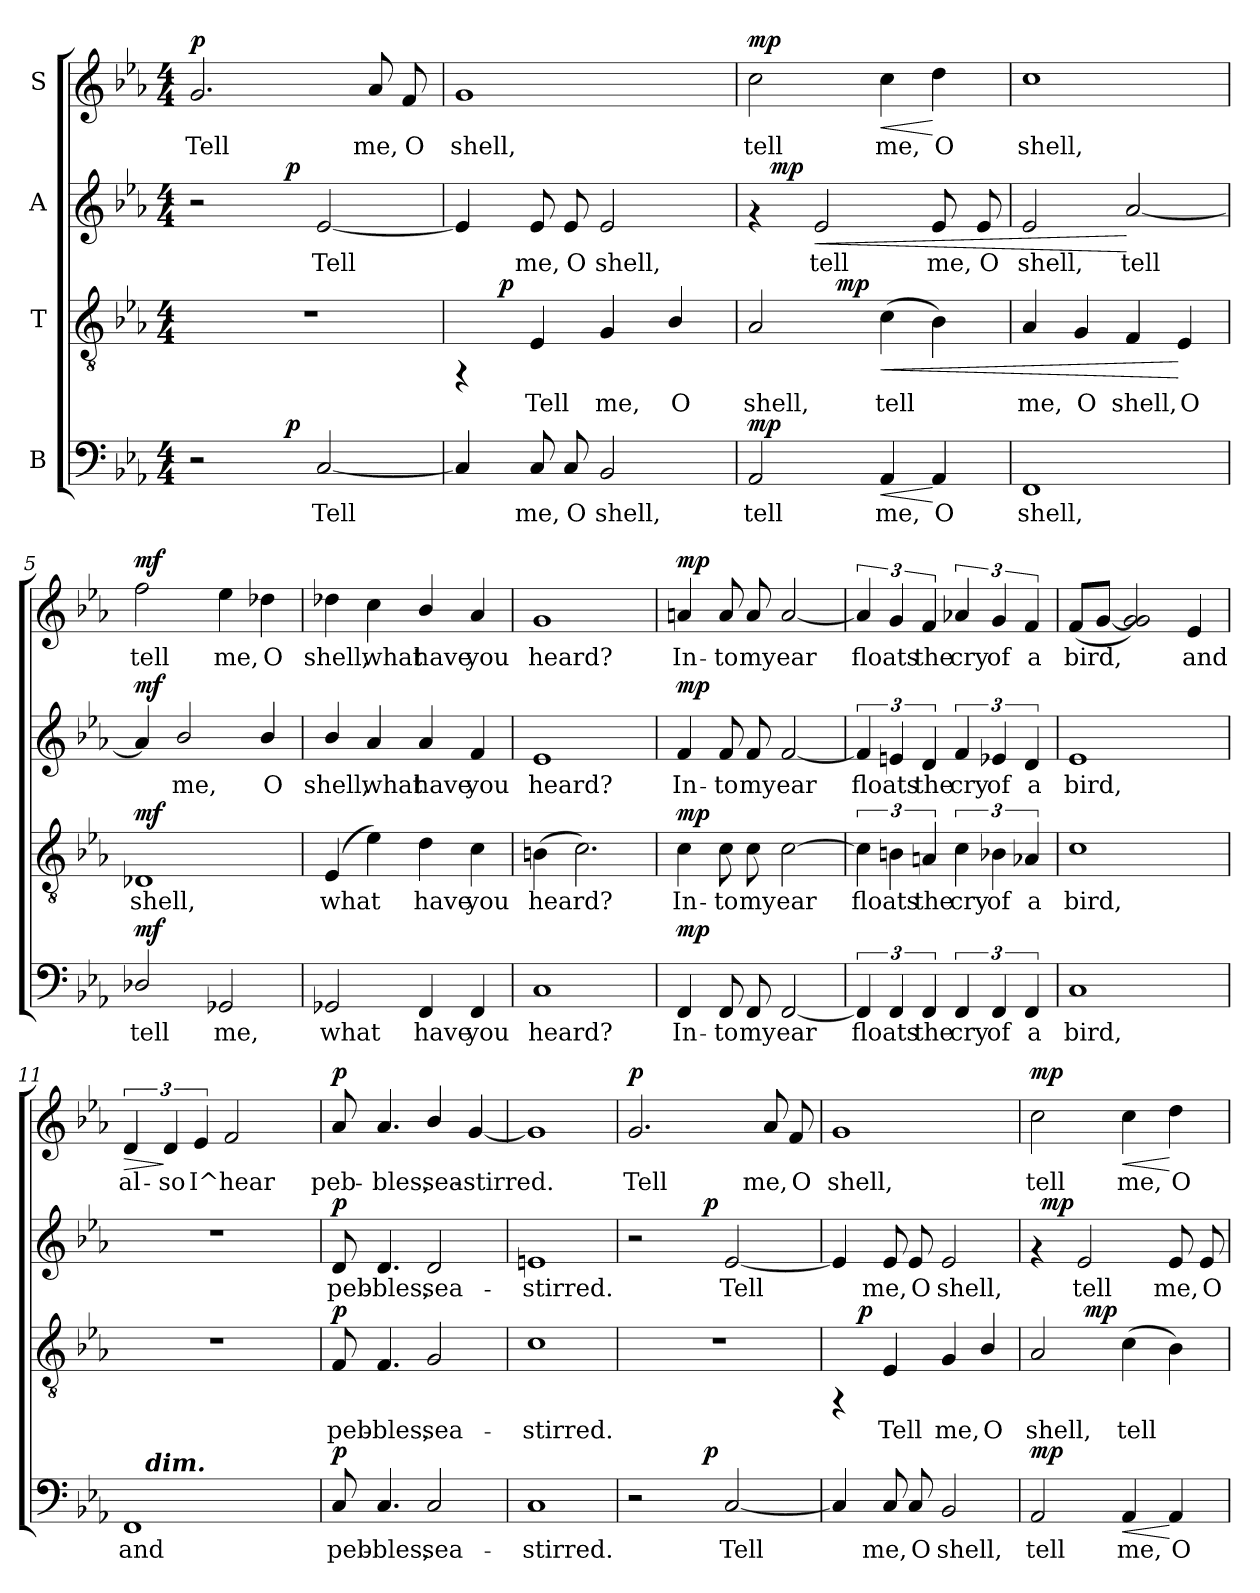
**kern	**text	**dynam	**kern	**text	**dynam	**kern	**text	**dynam	**kern	**text	**dynam
*part4	*part4	*part4	*part3	*part3	*part3	*part2	*part2	*part2	*part1	*part1	*part1
*staff4	*staff4	*staff4	*staff3	*staff3	*staff3	*staff2	*staff2	*staff2	*staff1	*staff1	*staff1
*I"B	*	*	*I"T	*	*	*I"A	*	*	*I"S	*	*
!!LO:PB:g=z
*stria5	*	*	*stria5	*	*	*stria5	*	*	*stria5	*	*
*clefF4	*	*	*clefGv2	*	*	*clefG2	*	*	*clefG2	*	*
*k[b-e-a-]	*	*	*k[b-e-a-]	*	*	*k[b-e-a-]	*	*	*k[b-e-a-]	*	*
*E-:	*	*	*E-:	*	*	*E-:	*	*	*E-:	*	*
*M4/4	*	*	*M4/4	*	*	*M4/4	*	*	*M4/4	*	*
*MM90	*	*	*MM90	*	*	*MM90	*	*	*MM90	*	*
=1	=1	=1	=1	=1	=1	=1	=1	=1	=1	=1	=1
!	!	!	!	!	!	!	!	!	!	!LO:LY:b:cj	!LO:DY:a
*^	*	*	*	*	*	*^	*	*	*	*	*
2r	4ryy	.	.	1r	.	.	2r	4ryy	.	.	2.g/	Tell	p
.	8ryy	.	.	.	.	.	.	8ryy	.	.	.	.	.
.	64ryy	.	.	.	.	.	.	64ryy	.	.	.	.	.
!	!	!	!LO:DY:a	!	!	!	!	!	!	!LO:DY:a	!	!	!
.	2ryy	.	p	.	.	.	.	2ryy	.	p	.	.	.
!	!	!LO:LY:b	!	!	!	!	!	!	!LO:LY:b	!	!	!	!
[<2C/	.	Tell	.	.	.	.	[<2e-/	.	Tell	.	.	.	.
!	!	!	!	!	!	!	!	!	!	!	!	!LO:LY:b:cj	!
.	.	.	.	.	.	.	.	.	.	.	8a-/	me,	.
!	!	!	!	!	!	!	!	!	!	!	!	!LO:LY:b:cj	!
.	.	.	.	.	.	.	.	.	.	.	8f/	O	.
.	16..ryy	.	.	.	.	.	.	16..ryy	.	.	.	.	.
=2	=2	=2	=2	=2	=2	=2	=2	=2	=2	=2	=2	=2	=2
!	!	!LO:LY:b	!	!	!	!	!	!	!LO:LY:b	!	!	!LO:LY:b:cj	!
*v	*v	*	*	*^	*	*	*v	*v	*	*	*	*	*
4C/]	.	.	4rFF	8ryy	.	.	4e-/]	.	.	1g	shell,	.
.	.	.	.	64ryy	.	.	.	.	.	.	.	.
!	!	!	!	!	!	!LO:DY:a	!	!	!	!	!	!
.	.	.	.	2ryy	.	p	.	.	.	.	.	.
!	!LO:LY:b	!	!	!	!LO:LY:b:cj	!	!	!LO:LY:b	!	!	!	!
8C/	me,	.	4E-/	.	Tell	.	8e-/	me,	.	.	.	.
!	!LO:LY:b	!	!	!	!	!	!	!LO:LY:b	!	!	!	!
8C/	O	.	.	.	.	.	8e-/	O	.	.	.	.
!	!LO:LY:b	!	!	!	!LO:LY:b:cj	!	!	!LO:LY:b	!	!	!	!
2BB-/	shell,	.	4G/	.	me,	.	2e-/	shell,	.	.	.	.
.	.	.	.	4ryy	.	.	.	.	.	.	.	.
!	!	!	!	!	!LO:LY:b:cj	!	!	!	!	!	!	!
.	.	.	4B-/	.	O	.	.	.	.	.	.	.
.	.	.	.	16..ryy	.	.	.	.	.	.	.	.
=3	=3	=3	=3	=3	=3	=3	=3	=3	=3	=3	=3	=3
!	!LO:LY:b	!LO:DY:a	!	!	!LO:LY:b:cj	!	!	!	!	!	!LO:LY:b:cj	!LO:DY:a
*	*	*	*	*	*	*	*^	*	*	*	*	*
2AA-/	tell	mp	2A-/	4ryy	shell,	.	4rf	16ryy	.	.	2cc\	tell	mp
!	!	!	!	!	!	!	!	!	!	!LO:DY:a	!	!	!
.	.	.	.	.	.	.	.	2...ryy	.	mp	.	.	.
!	!	!	!	!	!	!	!	!	!LO:LY:b	!LO:HP:b	!	!	!
.	.	.	.	16ryy	.	.	2e-/	.	tell	<	.	.	.
!	!	!	!	!	!	!LO:DY:a	!	!	!	!	!	!	!
.	.	.	.	2ryy	.	mp	.	.	.	.	.	.	.
!	!LO:LY:b	!LO:HP:b	!	!	!LO:LY:b:cj	!LO:HP:b	!	!	!	!	!	!LO:LY:b:cj	!LO:HP:b
4AA-/	me,	<	(>4c\	.	tell	<	.	.	.	.	4cc\	me,	<
!	!LO:LY:b	!	!	!	!LO:LY:b:cj	!	!	!	!LO:LY:b	!	!	!LO:LY:b:cj	!
4AA-/	O	[	4B-\)	.	.	.	8e-/	.	me,	.	4dd\	O	[
.	.	.	.	8.ryy	.	.	.	.	.	.	.	.	.
!	!	!	!	!	!	!	!	!	!LO:LY:b	!	!	!	!
.	.	.	.	.	.	.	8e-/	.	O	.	.	.	.
=4	=4	=4	=4	=4	=4	=4	=4	=4	=4	=4	=4	=4	=4
!	!LO:LY:b	!	!	!	!LO:LY:b:cj	!	!	!	!LO:LY:b	!	!	!LO:LY:b:cj	!
*	*	*	*v	*v	*	*	*	*	*	*	*	*	*
*	*	*	*	*	*	*v	*v	*	*	*	*	*
1FF	shell,	.	4A-/	me,	.	2e-/	shell,	.	1cc	shell,	.
!	!	!	!	!LO:LY:b:cj	!	!	!	!	!	!	!
.	.	.	4G/	O	.	.	.	.	.	.	.
!	!	!	!	!LO:LY:b:cj	!	!	!LO:LY:b	!	!	!	!
.	.	.	4F/	shell,	.	[<2a-/	tell	[	.	.	.
!	!	!	!	!LO:LY:b:cj	!	!	!	!	!	!	!
.	.	.	4E-/	O	[	.	.	.	.	.	.
!!LO:PB:g=z
=5	=5	=5	=5	=5	=5	=5	=5	=5	=5	=5	=5
!	!LO:LY:b	!LO:DY:a	!	!LO:LY:b:cj	!LO:DY:a	!	!LO:LY:b	!LO:DY:a	!	!LO:LY:b:cj	!LO:DY:a
2D-X/	tell	mf	1D-X	shell,	mf	4a-/]	.	mf	2ff\	tell	mf
!	!	!	!	!	!	!	!LO:LY:b	!	!	!	!
.	.	.	.	.	.	2b-/	me,	.	.	.	.
!	!LO:LY:b	!	!	!	!	!	!	!	!	!LO:LY:b:cj	!
2GG-X/	me,	.	.	.	.	.	.	.	4ee-\	me,	.
!	!	!	!	!	!	!	!LO:LY:b	!	!	!LO:LY:b:cj	!
.	.	.	.	.	.	4b-/	O	.	4dd-X\	O	.
=6	=6	=6	=6	=6	=6	=6	=6	=6	=6	=6	=6
!	!LO:LY:b	!	!	!LO:LY:b:cj	!	!	!LO:LY:b	!	!	!LO:LY:b:cj	!
2GG-X/	what	.	(<4E-/	what	.	4b-/	shell,	.	4dd-X\	shell,	.
!	!	!	!	!LO:LY:b:cj	!	!	!LO:LY:b	!	!	!LO:LY:b:cj	!
.	.	.	4e-\)	.	.	4a-/	what	.	4cc\	what	.
!	!LO:LY:b	!	!	!LO:LY:b:cj	!	!	!LO:LY:b	!	!	!LO:LY:b:cj	!
4FF/	have	.	4d\	have	.	4a-/	have	.	4b-/	have	.
!	!LO:LY:b	!	!	!LO:LY:b:cj	!	!	!LO:LY:b	!	!	!LO:LY:b:cj	!
4FF/	you	.	4c\	you	.	4f/	you	.	4a-/	you	.
=7	=7	=7	=7	=7	=7	=7	=7	=7	=7	=7	=7
!	!LO:LY:b	!	!	!LO:LY:b:cj	!	!	!LO:LY:b	!	!	!LO:LY:b:cj	!
1C	heard?	.	(>4Bn\	heard?	.	1e-	heard?	.	1g	heard?	.
!	!	!	!	!LO:LY:b:cj	!	!	!	!	!	!	!
.	.	.	2.c\)	.	.	.	.	.	.	.	.
=8	=8	=8	=8	=8	=8	=8	=8	=8	=8	=8	=8
!	!LO:LY:b	!LO:DY:a	!	!LO:LY:b:cj	!LO:DY:a	!	!LO:LY:b	!LO:DY:a	!	!LO:LY:b:cj	!LO:DY:a
4FF/	In-	mp	4c\	In-	mp	4f/	In-	mp	4an/	In-	mp
!	!LO:LY:b	!	!	!LO:LY:b:cj	!	!	!LO:LY:b	!	!	!LO:LY:b:cj	!
8FF/	-to	.	8c\	-to	.	8f/	-to	.	8a/	-to	.
!	!LO:LY:b	!	!	!LO:LY:b:cj	!	!	!LO:LY:b	!	!	!LO:LY:b:cj	!
8FF/	my	.	8c\	my	.	8f/	my	.	8a/	my	.
!	!LO:LY:b	!	!	!LO:LY:b:cj	!	!	!LO:LY:b	!	!	!LO:LY:b:cj	!
[>2FF/	ear	.	[>2c\	ear	.	[>2f/	ear	.	[>2a/	ear	.
!!LO:PB:g=z
=9	=9	=9	=9	=9	=9	=9	=9	=9	=9	=9	=9
!	!LO:LY:b	!	!	!LO:LY:b:cj	!	!	!LO:LY:b	!	!	!LO:LY:b:cj	!
6FF/]	floats	.	6c\]	floats	.	6f/]	floats	.	6a/]	floats	.
!	!LO:LY:b	!	!	!LO:LY:b:cj	!	!	!LO:LY:b	!	!	!LO:LY:b:cj	!
6FF/	.	.	6Bn\	.	.	6en/	.	.	6g/	.	.
!	!LO:LY:b	!	!	!LO:LY:b:cj	!	!	!LO:LY:b	!	!	!LO:LY:b:cj	!
6FF/	the	.	6An/	the	.	6d/	the	.	6f/	the	.
!	!LO:LY:b	!	!	!LO:LY:b:cj	!	!	!LO:LY:b	!	!	!LO:LY:b:cj	!
6FF/	cry	.	6c\	cry	.	6f/	cry	.	6a-X/	cry	.
!	!LO:LY:b	!	!	!LO:LY:b:cj	!	!	!LO:LY:b	!	!	!LO:LY:b:cj	!
6FF/	of	.	6B-X\	of	.	6e-X/	of	.	6g/	of	.
!	!LO:LY:b	!	!	!LO:LY:b:cj	!	!	!LO:LY:b	!	!	!LO:LY:b:cj	!
6FF/	a	.	6A-X/	a	.	6d/	a	.	6f/	a	.
=10	=10	=10	=10	=10	=10	=10	=10	=10	=10	=10	=10
!	!LO:LY:b	!	!	!LO:LY:b:cj	!	!	!LO:LY:b	!	!	!LO:LY:b:cj	!
1C	bird,	.	1c	bird,	.	1e-	bird,	.	(<8f/L	bird,	.
!	!	!	!	!	!	!	!	!	!	!LO:LY:b:cj	!
.	.	.	.	.	.	.	.	.	[<8g/J	.	.
!	!	!	!	!	!	!	!	!	!	!LO:LY:b:cj	!
.	.	.	.	.	.	.	.	.	2g/ 2g/])	.	.
!	!	!	!	!	!	!	!	!	!	!LO:LY:b:cj	!
.	.	.	.	.	.	.	.	.	4e-/	and	.
=11	=11	=11	=11	=11	=11	=11	=11	=11	=11	=11	=11
!	!LO:LY:b	!	!	!	!	!	!	!	!	!LO:LY:b:cj	!LO:HP:b
*^	*	*	*	*	*	*	*	*	*	*	*
1FF	16.ryy	and	.	1r	.	.	1r	.	.	6d/	al-	>
!	!LO:TX:a:Bi:t=dim.	!	!	!	!	!	!	!	!	!	!	!
.	2ryy	.	.	.	.	.	.	.	.	.	.	.
!	!	!	!	!	!	!	!	!	!	!	!LO:LY:b:cj	!
.	.	.	.	.	.	.	.	.	.	6d/	-so	]
!	!	!	!	!	!	!	!	!	!	!	!LO:LY:b:cj	!
.	.	.	.	.	.	.	.	.	.	6e-/	I^hear	.
!	!	!	!	!	!	!	!	!	!	!	!LO:LY:b:cj	!
.	.	.	.	.	.	.	.	.	.	2f/	.	.
.	4ryy	.	.	.	.	.	.	.	.	.	.	.
.	8ryy	.	.	.	.	.	.	.	.	.	.	.
.	32ryy	.	.	.	.	.	.	.	.	.	.	.
=12	=12	=12	=12	=12	=12	=12	=12	=12	=12	=12	=12	=12
!	!	!LO:LY:b	!LO:DY:a	!	!LO:LY:b:cj	!LO:DY:a	!	!LO:LY:b	!LO:DY:a	!	!LO:LY:b:cj	!LO:DY:a
*v	*v	*	*	*	*	*	*	*	*	*	*	*
8C/	peb-	p	8F/	peb-	p	8d/	peb-	p	8a-/	peb-	p
!	!LO:LY:b	!	!	!LO:LY:b:cj	!	!	!LO:LY:b	!	!	!LO:LY:b:cj	!
4.C/	-bles,	.	4.F/	-bles,	.	4.d/	-bles,	.	4.a-/	-bles,	.
!	!LO:LY:b	!	!	!LO:LY:b:cj	!	!	!LO:LY:b	!	!	!LO:LY:b:cj	!
2C/	sea-	.	2G/	sea-	.	2d/	sea-	.	4b-/	sea-	.
!	!	!	!	!	!	!	!	!	!	!LO:LY:b:cj	!
.	.	.	.	.	.	.	.	.	[<4g/	-stirred.	.
=13	=13	=13	=13	=13	=13	=13	=13	=13	=13	=13	=13
!	!LO:LY:b	!	!	!LO:LY:b:cj	!	!	!LO:LY:b	!	!	!LO:LY:b:cj	!
1C	-stirred.	.	1c	-stirred.	.	1en	-stirred.	.	1g]	.	.
!!LO:LB:g=z
=14	=14	=14	=14	=14	=14	=14	=14	=14	=14	=14	=14
!	!	!	!	!	!	!	!	!	!	!LO:LY:b:cj	!LO:DY:a
*^	*	*	*	*	*	*^	*	*	*	*	*
2r	4ryy	.	.	1r	.	.	2r	4ryy	.	.	2.g/	Tell	p
.	8ryy	.	.	.	.	.	.	8ryy	.	.	.	.	.
.	32ryy	.	.	.	.	.	.	32ryy	.	.	.	.	.
!	!	!	!LO:DY:a	!	!	!	!	!	!	!LO:DY:a	!	!	!
.	2ryy	.	p	.	.	.	.	2ryy	.	p	.	.	.
!	!	!LO:LY:b	!	!	!	!	!	!	!LO:LY:b	!	!	!	!
[<2C/	.	Tell	.	.	.	.	[<2e-/	.	Tell	.	.	.	.
!	!	!	!	!	!	!	!	!	!	!	!	!LO:LY:b:cj	!
.	.	.	.	.	.	.	.	.	.	.	8a-/	me,	.
!	!	!	!	!	!	!	!	!	!	!	!	!LO:LY:b:cj	!
.	.	.	.	.	.	.	.	.	.	.	8f/	O	.
.	16.ryy	.	.	.	.	.	.	16.ryy	.	.	.	.	.
=15	=15	=15	=15	=15	=15	=15	=15	=15	=15	=15	=15	=15	=15
!	!	!LO:LY:b	!	!	!	!	!	!	!LO:LY:b	!	!	!LO:LY:b:cj	!
*v	*v	*	*	*^	*	*	*v	*v	*	*	*	*	*
4C/]	.	.	4rFF	8ryy	.	.	4e-/]	.	.	1g	shell,	.
!	!	!	!	!	!	!LO:DY:a	!	!	!	!	!	!
.	.	.	.	2..ryy	.	p	.	.	.	.	.	.
!	!LO:LY:b	!	!	!	!LO:LY:b:cj	!	!	!LO:LY:b	!	!	!	!
8C/	me,	.	4E-/	.	Tell	.	8e-/	me,	.	.	.	.
!	!LO:LY:b	!	!	!	!	!	!	!LO:LY:b	!	!	!	!
8C/	O	.	.	.	.	.	8e-/	O	.	.	.	.
!	!LO:LY:b	!	!	!	!LO:LY:b:cj	!	!	!LO:LY:b	!	!	!	!
2BB-/	shell,	.	4G/	.	me,	.	2e-/	shell,	.	.	.	.
!	!	!	!	!	!LO:LY:b:cj	!	!	!	!	!	!	!
.	.	.	4B-/	.	O	.	.	.	.	.	.	.
=16	=16	=16	=16	=16	=16	=16	=16	=16	=16	=16	=16	=16
!	!LO:LY:b	!LO:DY:a	!	!	!LO:LY:b:cj	!	!	!	!	!	!LO:LY:b:cj	!LO:DY:a
*	*	*	*	*	*	*	*^	*	*	*	*	*
2AA-/	tell	mp	2A-/	4ryy	shell,	.	4rf	32ryy	.	.	2cc\	tell	mp
!	!	!	!	!	!	!	!	!	!	!LO:DY:a	!	!	!
.	.	.	.	.	.	.	.	2ryy	.	mp	.	.	.
!	!	!	!	!	!	!	!	!	!LO:LY:b	!	!	!	!
.	.	.	.	64ryy	.	.	2e-/	.	tell	.	.	.	.
!	!	!	!	!	!	!LO:DY:a	!	!	!	!	!	!	!
.	.	.	.	2ryy	.	mp	.	.	.	.	.	.	.
!	!LO:LY:b	!LO:HP:b	!	!	!LO:LY:b:cj	!	!	!	!	!	!	!LO:LY:b:cj	!LO:HP:b
4AA-/	me,	<	(>4c\	.	tell	.	.	.	.	.	4cc\	me,	<
.	.	.	.	.	.	.	.	4...ryy	.	.	.	.	.
!	!LO:LY:b	!	!	!	!LO:LY:b:cj	!	!	!	!LO:LY:b	!	!	!LO:LY:b:cj	!
4AA-/	O	[	4B-\)	.	.	.	8e-/	.	me,	.	4dd\	O	[
.	.	.	.	8...ryy	.	.	.	.	.	.	.	.	.
!	!	!	!	!	!	!	!	!	!LO:LY:b	!	!	!	!
.	.	.	.	.	.	.	8e-/	.	O	.	.	.	.
*	*	*	*v	*v	*	*	*	*	*	*	*	*	*
*	*	*	*	*	*	*v	*v	*	*	*	*	*
=	=	=	=	=	=	=	=	=	=	=	=
*-	*-	*-	*-	*-	*-	*-	*-	*-	*-	*-	*-
